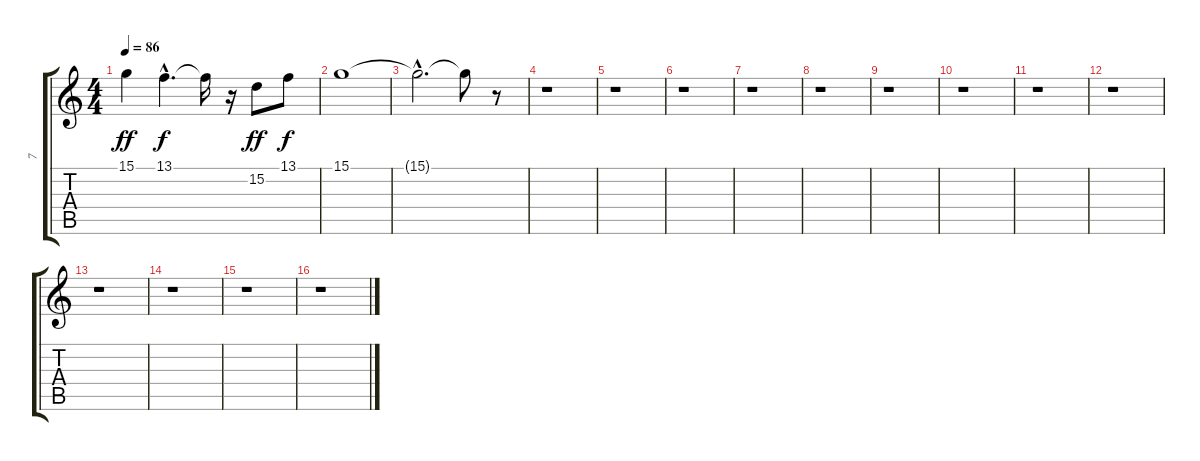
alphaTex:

\track ("7" "7") {instrument stringensemble1}
\staff {score tabs}
\tuning (E4 B3 G3 D3 A2 E2) {hide}
\ts (4 4)
\tempo 86
\clef g2
\ks c
15.1.4{dy ff} 13.1{hac}.4{d dy f} 13.1{t}.16 r.16 15.2.8{dy ff} 13.1.8{dy f} |
15.1.1 |
15.1{hac t}.2{d} 15.1{t}.8 r.8 |
r.1 |
r.1 |
r.1 |
r.1 |
r.1 |
r.1 |
r.1 |
r.1 |
r.1 |
r.1 |
r.1 |
r.1 |
r.1
